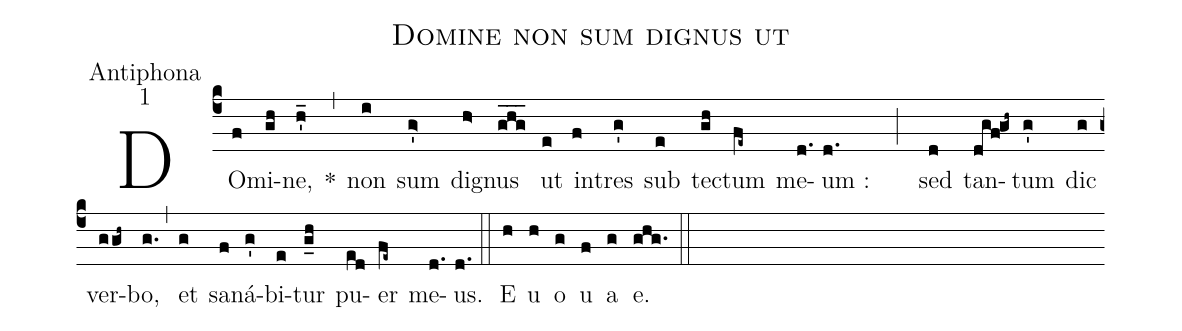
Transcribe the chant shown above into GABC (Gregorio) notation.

name:Domine non sum dignus ut;
office-part:Antiphona;
mode:1;
%%
(c4) DO(f)mi(gh)ne,(h'_) *(,) non(i) sum(g'>) di(h>)gnus(ghg___) ut(e) in(f)tres(g') sub(e) te(gh)ctum(fe~) me(d.)um :(d.) ( ;) sed(d) tan(dgf!gh~)tum(g') dic(g) ver(ggh~)bo,(g.) (,) et(g) sa(f)ná(g')bi(e)tur(g_h) pu(ed)er(fe~) me(d.)us.(d.) (::) E(h) u(h) o(g) u(f) a(g) e.(ghg.) (::)
